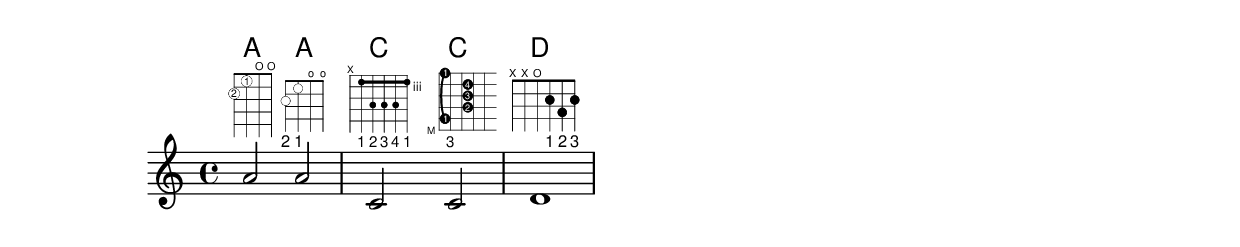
\version "2.11.61"

\header {
  lsrtags = "fretted-strings,tweaks-and-overrides"
  texidoc = "This snippet shows many possibilities for obtaining
and tweaking fret diagrams."
  doctitle = "Fret diagrams explained and developed"
}

<<
  \chords {
    a2 a
    c2 c
    d1
  }
  
  \new Voice = "mel" {
    \textLengthOn
    % Set global properties of fret diagram
    \override Voice.TextScript #'size = #1.2
    \override Voice.TextScript #'fret-diagram-details #'finger-code = #'below-string
    \override Voice.TextScript #'fret-diagram-details #'dot-color = #'black
    
    %% A chord for ukelele
    a'2^\markup {
      \override #'(fret-diagram-details . (
                   (string-count . 4)
                   (dot-color . white)
                   (finger-code . in-dot))) {
        \fret-diagram #"4-2-2;3-1-1;2-o;1-o;"
      }
    }
    
    %% A chord for ukelele, with formatting defined in definition string
    %  1.2 * size, 4 strings, 4 frets, fingerings below string
    %  dot radius .35 of fret spacing, dot position 0.55 of fret spacing
    a'2^\markup {
      \override #'(fret-diagram-details . (
                   (dot-color . white)
                   (open-string . "o"))) {
        \fret-diagram #"s:1.2;w:4;h:3;f:2;d:0.35;p:0.55;4-2-2;3-1-1;2-o;1-o;"
      }
    }
    
    %% C major for guitar, barred on third fret
    %  verbose style
    %  roman fret label, finger labels below string, straight barre
    c'2^\markup {
      % 110% of default size
      \override #'(size . 1.1) {
        \override #'(fret-diagram-details . (
                     (number-type . roman-lower)
                     (finger-code . below-string)
                     (barre-type . straight))) {
          \fret-diagram-verbose #'((mute 6)
                                   (place-fret 5 3 1)
                                   (place-fret 4 5 2)
                                   (place-fret 3 5 3)
                                   (place-fret 2 5 4)
                                   (place-fret 1 3 1)
                                   (barre 5 1 3))
        }
      }
    }
    
    %% C major for guitar, barred on third fret
    %  verbose style
    c'2^\markup {
      % 110% of default size
      \override #'(size . 1.1) {
        \override #'(fret-diagram-details . (
                     (number-type . arabic)
                     (dot-label-font-mag . 0.9)
                     (finger-code . in-dot)
                     (fret-label-font-mag . 0.6)
                     (fret-label-vertical-offset . 0)
                     (label-dir . -1)
                     (mute-string . "M")
                     (orientation . landscape)
                     (xo-font-magnification . 0.4)
                     (xo-padding . 0.3))) {
          \fret-diagram-verbose #'((mute 6)
                                   (place-fret 5 3 1)
                                   (place-fret 4 5 2)
                                   (place-fret 3 5 3)
                                   (place-fret 2 5 4)
                                   (place-fret 1 3 1)
                                   (barre 5 1 3))
        }
      }
    }
    
    %% simple D chord
    d'1^\markup {
      \override #'(fret-diagram-details . (
                   (finger-code . below-string)
                   (dot-radius . 0.35)
                   (dot-position . 0.5)
                   (fret-count . 3))) {
        \fret-diagram-terse #"x;x;o;2-1;3-2;2-3;"
      }
    }
  }
>>
